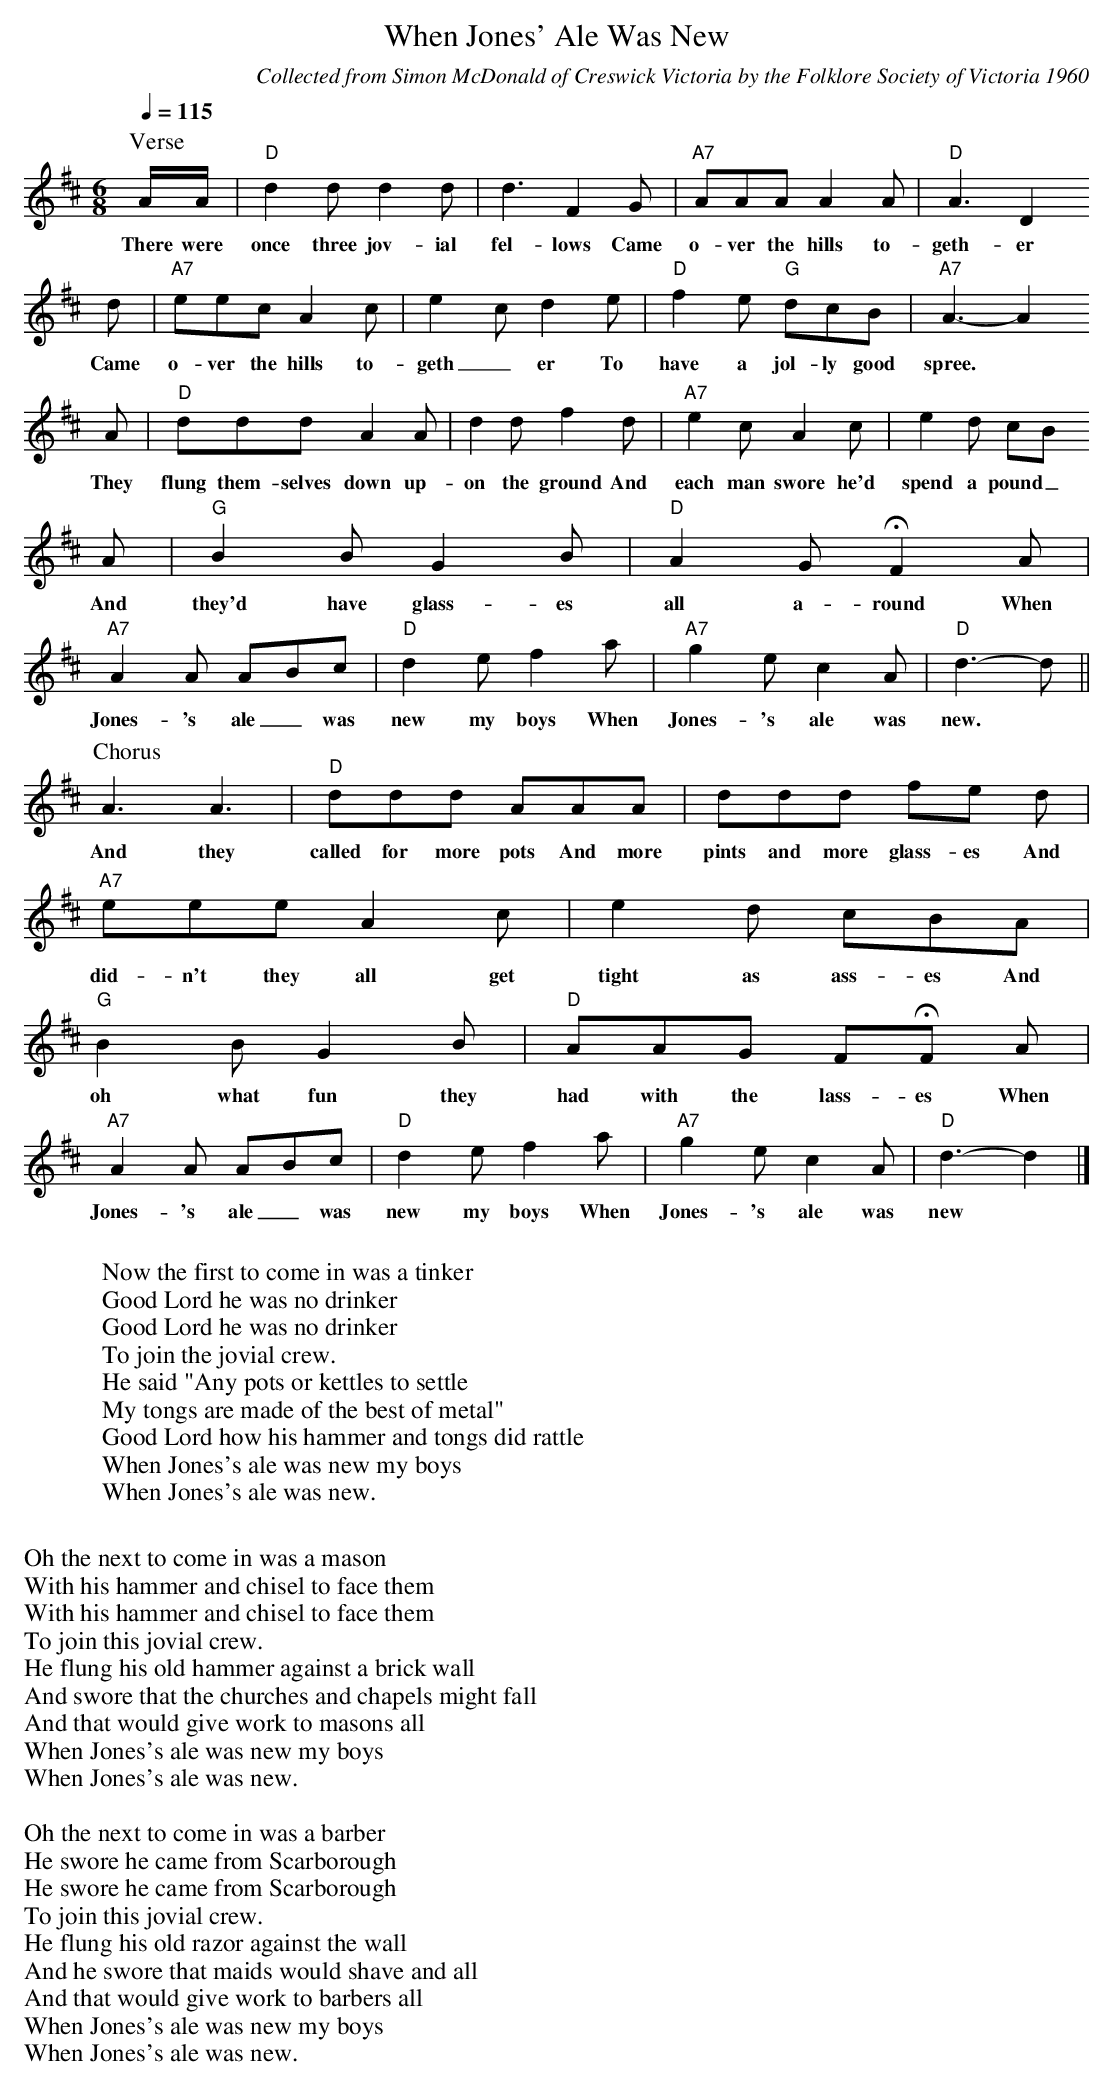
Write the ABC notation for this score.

X:1
T:When Jones' Ale Was New
C:Collected from Simon McDonald of Creswick Victoria by the Folklore Society of Victoria 1960
M:6/8
L:1/8
Q:1/4=115
K:Dmaj
P:Verse
A/A/|"D"d2d d2d|d3 F2G|"A7"AAA A2A|"D"A3 D2
w:There were once three jov-ial fel-lows Came o-ver the hills to-geth-er
d|"A7"eec A2c|e2c d2e|"D"f2e "G"dcB|"A7"A3-A2
w:Came o-ver the hills to-geth_er To have a jol-ly good spree.*
A|"D"ddd A2A|d2d f2d|"A7"e2c A2c|e2d cB
w:They flung them-selves down up-on the ground And each man swore he'd spend a pound_
A|"G"B2BG2B|"D"A2G HF2A|"A7"A2A ABc|"D"d2e f2a|"A7"g2ec2A|"D"d3-d||
w:And they'd have glass-es all a-round When Jones-'s ale_ was new my boys When Jones-'s ale was new.
P:Chorus
A3A3|"D"ddd AAA|ddd fe\
w:And they called for more pots And more pints and more glass-es
d|"A7"eee A2c|e2d cBA|
w:And did-n't they all get tight as ass-es And
"G"B2B G2B|"D"AAG FHF\
w:oh what fun they had with the lass-es
A|"A7"A2A ABc|"D"d2e f2a|"A7"g2e c2A|"D"d3-d2|]
w:When Jones-'s ale_ was new my boys When Jones-'s ale was new
W:
W:Now the first to come in was a tinker
W:Good Lord he was no drinker
W:Good Lord he was no drinker
W:To join the jovial crew.
W:He said "Any pots or kettles to settle
W:My tongs are made of the best of metal"
W:Good Lord how his hammer and tongs did rattle
W:When Jones's ale was new my boys
W:When Jones's ale was new.
W:
W:Oh the next to come in was a mason
W:With his hammer and chisel to face them
W:With his hammer and chisel to face them
W:To join this jovial crew.
W:He flung his old hammer against a brick wall
W:And swore that the churches and chapels might fall
W:And that would give work to masons all
W:When Jones's ale was new my boys
W:When Jones's ale was new.
W:
W:Oh the next to come in was a barber
W:He swore he came from Scarborough
W:He swore he came from Scarborough
W:To join this jovial crew.
W:He flung his old razor against the wall
W:And he swore that maids would shave and all
W:And that would give work to barbers all
W:When Jones's ale was new my boys
W:When Jones's ale was new.
